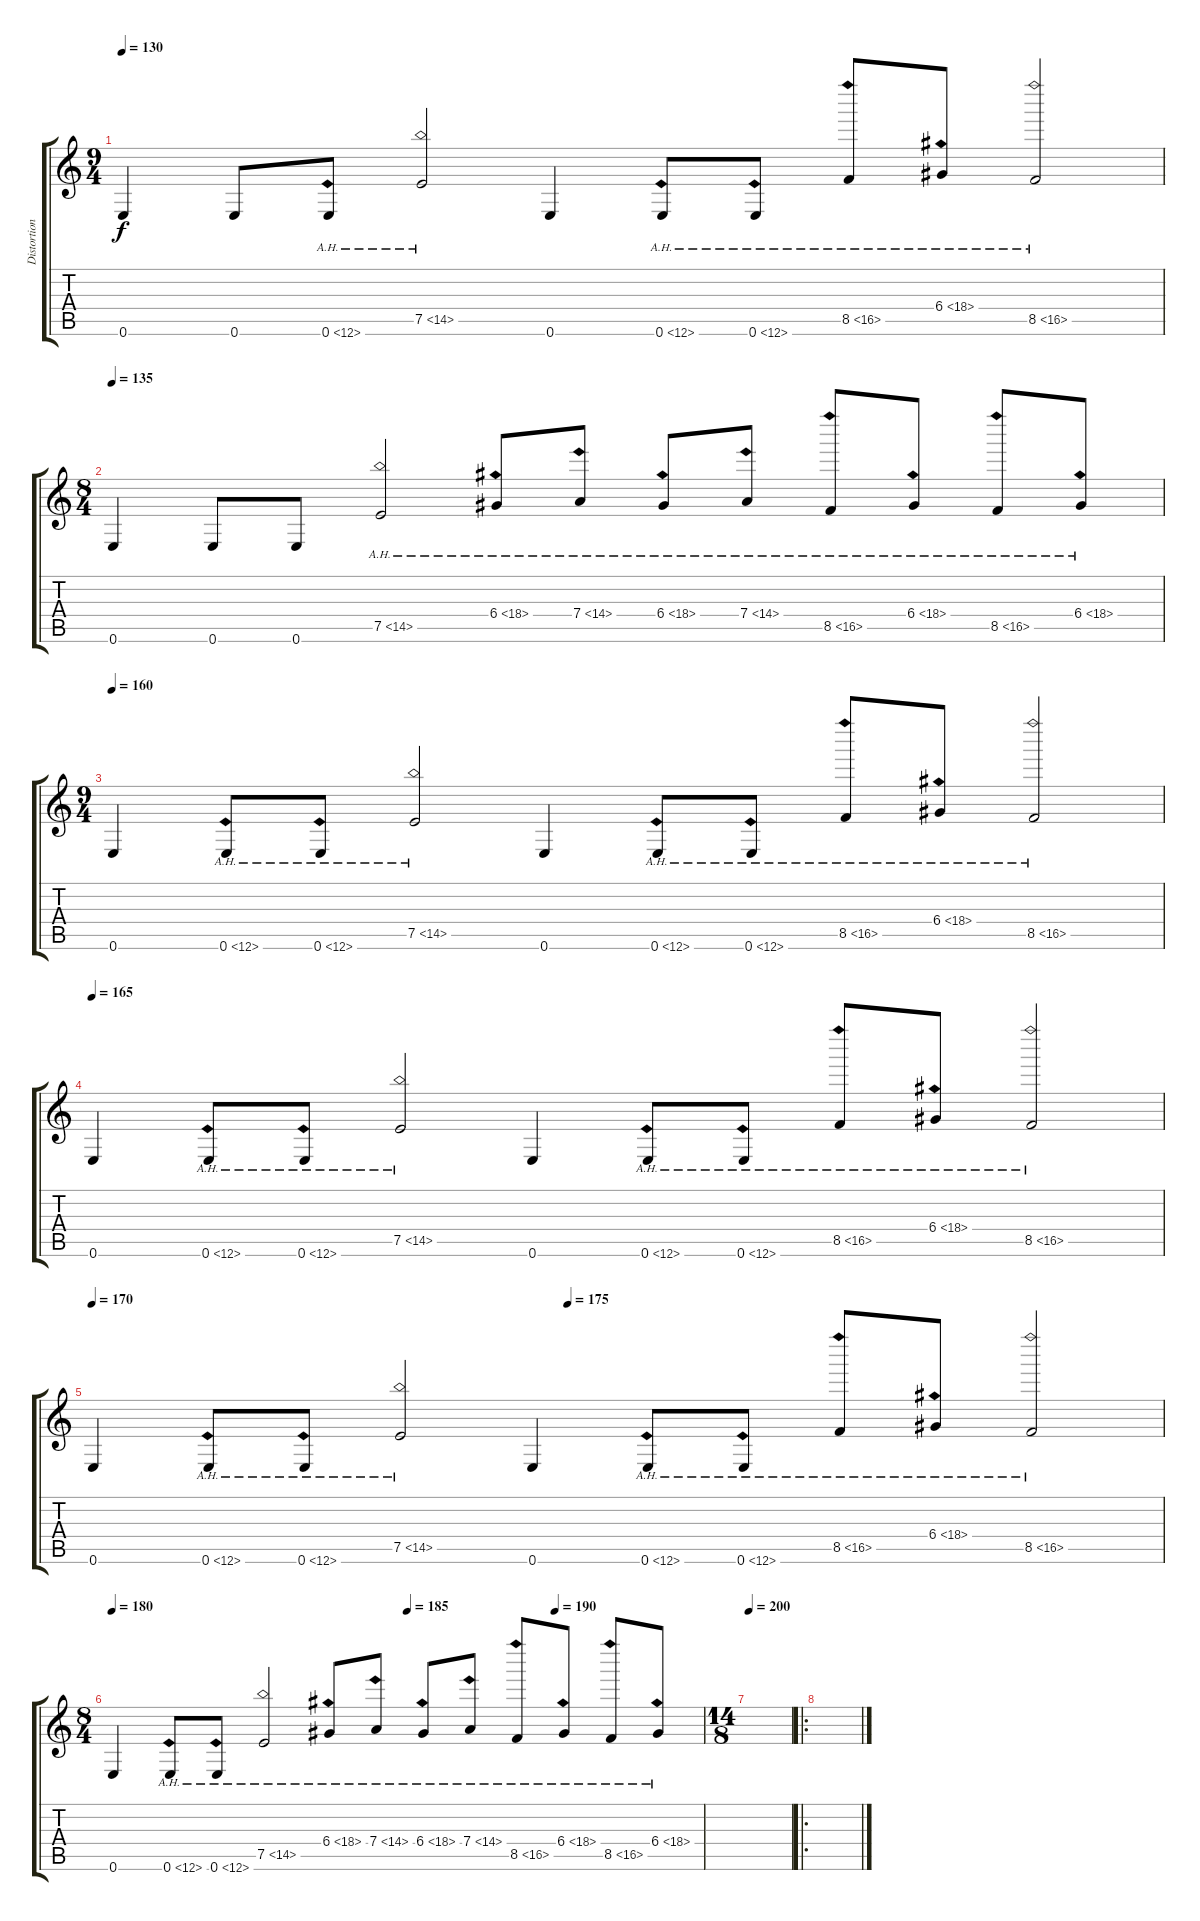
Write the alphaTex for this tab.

\track ("Distortion " "Distortion") {instrument distortionguitar}
\staff {score tabs}
\tuning (E4 B3 G3 D3 A2 E2) {hide}
\ts (9 4)
\tempo 150
\tempo 130
\clef g2
\ks c
0.6.4{dy f} 0.6.8 0.6{ah 12}.8 7.5{ah 7}.2 0.6.4 0.6{ah 12}.8 0.6{ah 12}.8 8.5{ah 8}.8 6.4{ah 12}.8 8.5{ah 8}.2 |
\ts (8 4)
\tempo 155
\tempo 135
0.6.4 0.6.8 0.6.8 7.5{ah 7}.2 6.4{ah 12}.8 7.4{ah 7}.8 6.4{ah 12}.8 7.4{ah 7}.8 8.5{ah 8}.8 6.4{ah 12}.8 8.5{ah 8}.8 6.4{ah 12}.8 |
\ts (9 4)
\tempo 160
0.6.4 0.6{ah 12}.8 0.6{ah 12}.8 7.5{ah 7}.2 0.6.4 0.6{ah 12}.8 0.6{ah 12}.8 8.5{ah 8}.8 6.4{ah 12}.8 8.5{ah 8}.2 |
\tempo 165
0.6.4 0.6{ah 12}.8 0.6{ah 12}.8 7.5{ah 7}.2 0.6.4 0.6{ah 12}.8 0.6{ah 12}.8 8.5{ah 8}.8 6.4{ah 12}.8 8.5{ah 8}.2 |
\tempo 170
\tempo (175 0.4444444444444444)
0.6.4 0.6{ah 12}.8 0.6{ah 12}.8 7.5{ah 7}.2 0.6.4 0.6{ah 12}.8 0.6{ah 12}.8 8.5{ah 8}.8 6.4{ah 12}.8 8.5{ah 8}.2 |
\ts (8 4)
\tempo 180
\tempo (185 0.5)
\tempo (190 0.75)
0.6.4 0.6{ah 12}.8 0.6{ah 12}.8 7.5{ah 7}.2 6.4{ah 12}.8 7.4{ah 7}.8 6.4{ah 12}.8 7.4{ah 7}.8 8.5{ah 8}.8 6.4{ah 12}.8 8.5{ah 8}.8 6.4{ah 12}.8 |
\ts (14 8)
\tempo 200
|
\ro
